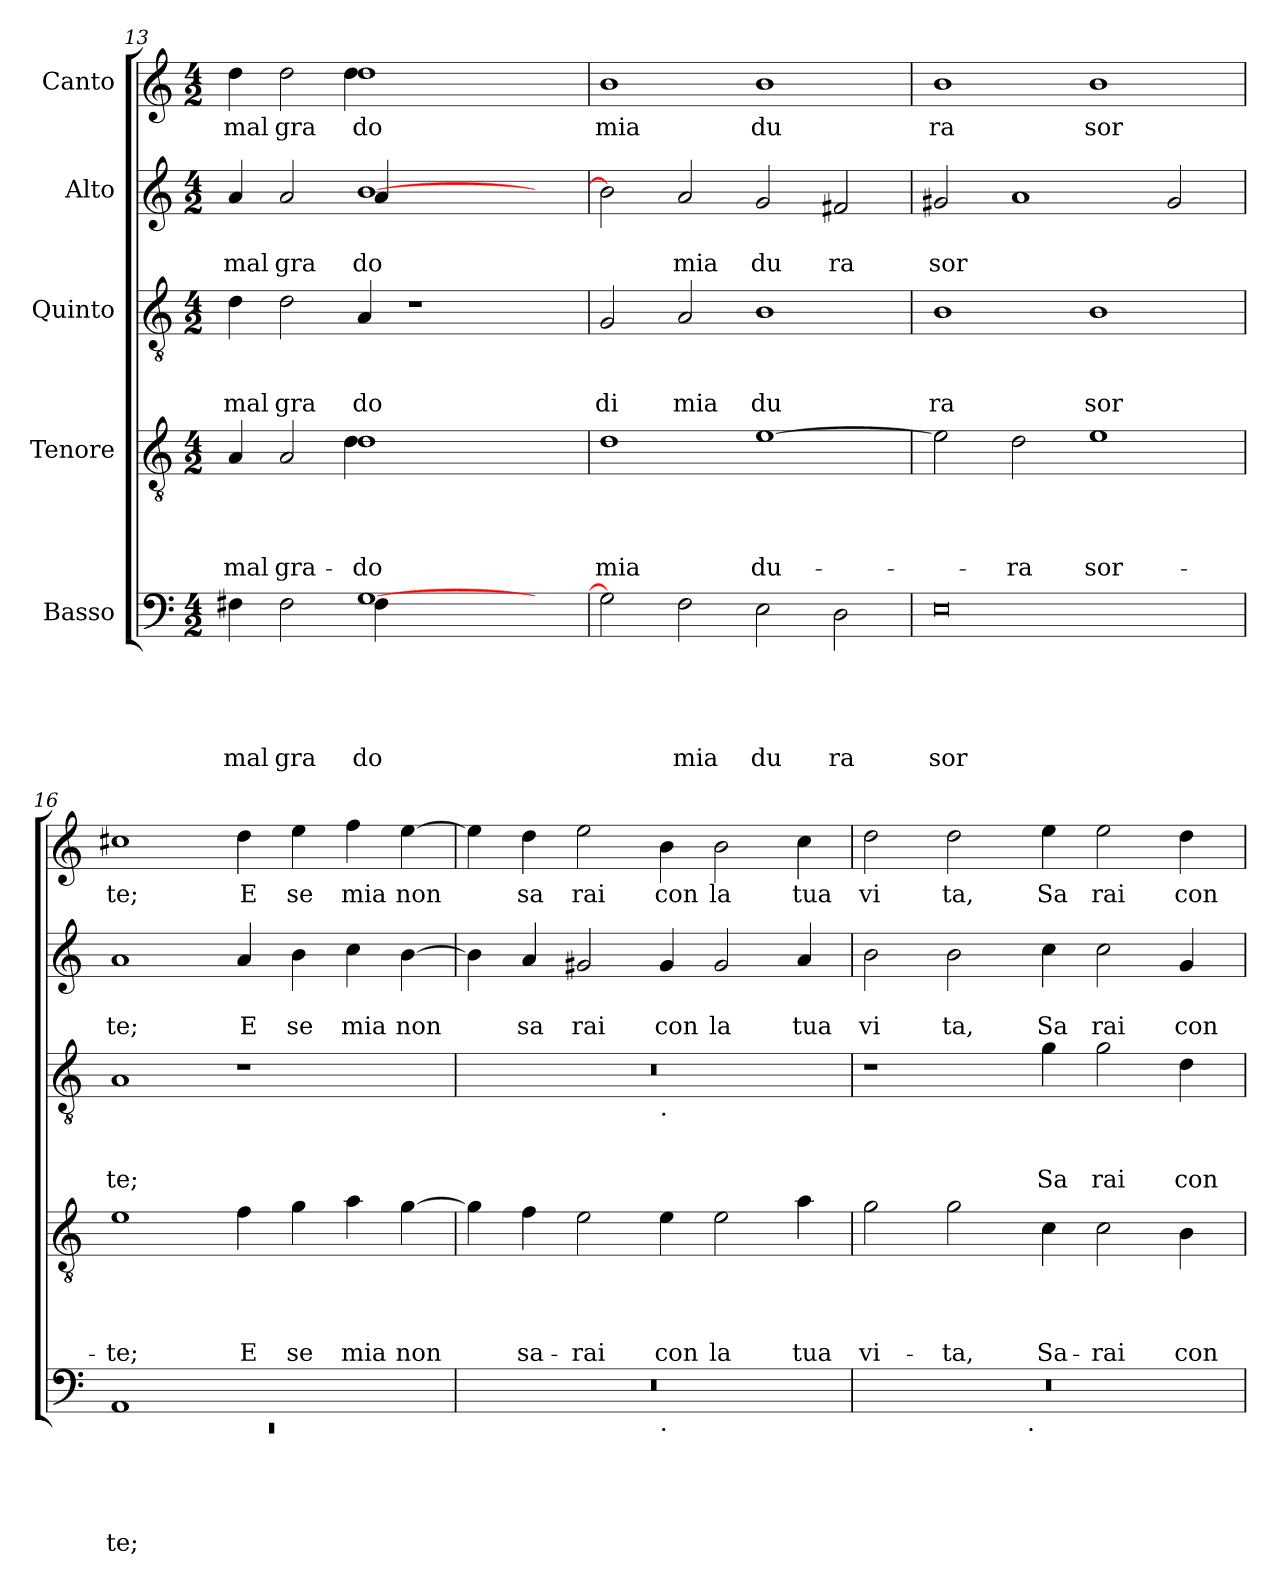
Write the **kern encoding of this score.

**kern	**text	**text	**text	**text	**text	**kern	**text	**text	**text	**text	**kern	**text	**text	**text	**kern	**text	**text	**kern	**text
*part5	*part5	*part5	*part5	*part5	*part5	*part4	*part4	*part4	*part4	*part4	*part3	*part3	*part3	*part3	*part2	*part2	*part2	*part1	*part1
*staff5	*staff5	*staff5	*staff5	*staff5	*staff5	*staff4	*staff4	*staff4	*staff4	*staff4	*staff3	*staff3	*staff3	*staff3	*staff2	*staff2	*staff2	*staff1	*staff1
*I"Basso	*	*	*	*	*	*I"Tenore	*	*	*	*	*I"Quinto	*	*	*	*I"Alto	*	*	*I"Canto	*
*clefF4	*	*	*	*	*	*clefGv2	*	*	*	*	*clefGv2	*	*	*	*clefG2	*	*	*clefG2	*
*k[]	*	*	*	*	*	*k[]	*	*	*	*	*k[]	*	*	*	*k[]	*	*	*k[]	*
*C:	*	*	*	*	*	*C:	*	*	*	*	*C:	*	*	*	*C:	*	*	*C:	*
*M4/2	*	*	*	*	*	*M4/2	*	*	*	*	*M4/2	*	*	*	*M4/2	*	*	*M4/2	*
=13	=13	=13	=13	=13	=13	=13	=13	=13	=13	=13	=13	=13	=13	=13	=13	=13	=13	=13	=13
!	!	!	!	!	!LO:LY:b	!	!	!	!	!LO:LY:b	!	!	!	!LO:LY:b	!	!	!LO:LY:b	!	!LO:LY:b
*^	*	*	*	*	*	*^	*	*	*	*	*	*	*	*	*^	*	*	*^	*
4F#X\	2.ryy	.	.	.	.	mal	4A/	2.ryy	.	.	.	mal	4d\	.	.	mal	4a/	2.ryy	.	mal	4dd\	2.ryy	mal
!	!	!	!	!	!	!LO:LY:b	!	!	!	!	!	!LO:LY:b	!	!	!	!LO:LY:b	!	!	!	!LO:LY:b	!	!	!LO:LY:b
2F#\	.	.	.	.	.	gra	2A/	.	.	.	.	gra-	2d\	.	.	gra	2a/	.	.	gra	2dd\	.	gra
!	!	!	!	!	!	!LO:LY:b	!	!	!	!	!	!	!	!	!	!	!	!	!	!	!	!	!
!	!	!	!	!	!	!LO:LY:b	!	!	!	!	!	!LO:LY:b	!	!	!	!	!	!	!	!	!	!	!
!	!	!	!	!	!	!	!	!	!	!	!	!LO:LY:b	!	!	!	!LO:LY:b	!	!	!	!LO:LY:b	!	!	!
!	!	!	!	!	!	!	!	!	!	!	!	!	!	!	!	!	!	!	!	!LO:LY:b	!	!	!LO:LY:b
!	!	!	!	!	!	!	!	!	!	!	!	!	!	!	!	!	!	!	!	!	!	!	!LO:LY:b
[>1G	4F#\	.	.	.	.	do	1d	4d\	.	.	.	do	4A/	.	.	do	[>1b	4a/	.	do	1dd	4dd\	do
.	4ryy	.	.	.	.	.	.	4ryy	.	.	.	.	1r	.	.	.	.	4ryy	.	.	.	4ryy	.
.	2.ryy	.	.	.	.	.	.	2.ryy	.	.	.	.	.	.	.	.	.	2.ryy	.	.	.	2.ryy	.
4ryy	.	.	.	.	.	.	4ryy	.	.	.	.	.	.	.	.	.	4ryy	.	.	.	4ryy	.	.
*v	*v	*	*	*	*	*	*	*	*	*	*	*	*	*	*	*	*v	*v	*	*	*v	*v	*
*	*	*	*	*	*	*v	*v	*	*	*	*	*	*	*	*	*	*	*	*	*
=14	=14	=14	=14	=14	=14	=14	=14	=14	=14	=14	=14	=14	=14	=14	=14	=14	=14	=14	=14
!	!	!	!	!	!	!	!	!	!	!LO:LY:b	!	!	!	!LO:LY:b	!	!	!	!	!LO:LY:b
2G\]	.	.	.	.	.	1d	.	.	.	mia	2G/	.	.	di	2b\]	.	.	1b	mia
!	!	!	!	!	!LO:LY:b	!	!	!	!	!	!	!	!	!LO:LY:b	!	!	!LO:LY:b	!	!
2F\	.	.	.	.	mia	.	.	.	.	.	2A/	.	.	mia	2a/	.	mia	.	.
!	!	!	!	!	!LO:LY:b	!	!	!	!	!LO:LY:b	!	!	!	!LO:LY:b	!	!	!LO:LY:b	!	!LO:LY:b
2E\	.	.	.	.	du	[>1e	.	.	.	du-	1B	.	.	du	2g/	.	du	1b	du
!	!	!	!	!	!LO:LY:b	!	!	!	!	!	!	!	!	!	!	!	!LO:LY:b	!	!
2D\	.	.	.	.	ra	.	.	.	.	.	.	.	.	.	2f#X/	.	ra	.	.
=15	=15	=15	=15	=15	=15	=15	=15	=15	=15	=15	=15	=15	=15	=15	=15	=15	=15	=15	=15
!	!	!	!	!	!LO:LY:b	!	!	!	!	!	!	!	!	!LO:LY:b	!	!	!LO:LY:b	!	!LO:LY:b
0E	.	.	.	.	sor	2e\]	.	.	.	.	1B	.	.	ra	2g#X/	.	sor	1b	ra
!	!	!	!	!	!	!	!	!	!	!LO:LY:b	!	!	!	!	!	!	!	!	!
.	.	.	.	.	.	2d\	.	.	.	-ra	.	.	.	.	1a	.	.	.	.
!	!	!	!	!	!	!	!	!	!	!LO:LY:b	!	!	!	!LO:LY:b	!	!	!	!	!LO:LY:b
.	.	.	.	.	.	1e	.	.	.	sor-	1B	.	.	sor	.	.	.	1b	sor
.	.	.	.	.	.	.	.	.	.	.	.	.	.	.	2g#/	.	.	.	.
=16	=16	=16	=16	=16	=16	=16	=16	=16	=16	=16	=16	=16	=16	=16	=16	=16	=16	=16	=16
*^	*	*	*	*	*	*	*	*	*	*	*	*	*	*	*	*	*	*	*
!	!LO:N:vis=1	!	!	!	!	!LO:LY:b	!	!	!	!	!LO:LY:b	!	!	!	!LO:LY:b	!	!	!LO:LY:b	!	!LO:LY:b
1AA	0rEE	.	.	.	.	te;	1e	.	.	.	-te;	1A	.	.	te;	1a	.	te;	1cc#X	te;
!	!	!	!	!	!	!	!	!	!	!	!LO:LY:b	!	!	!	!	!	!	!LO:LY:b	!	!LO:LY:b
1ryy	.	.	.	.	.	.	4f\	.	.	.	E	1r	.	.	.	4a/	.	E	4dd\	E
!	!	!	!	!	!	!	!	!	!	!	!LO:LY:b	!	!	!	!	!	!	!LO:LY:b	!	!LO:LY:b
.	.	.	.	.	.	.	4g\	.	.	.	se	.	.	.	.	4b\	.	se	4ee\	se
!	!	!	!	!	!	!	!	!	!	!	!LO:LY:b	!	!	!	!	!	!	!LO:LY:b	!	!LO:LY:b
.	.	.	.	.	.	.	4a\	.	.	.	mia	.	.	.	.	4cc\	.	mia	4ff\	mia
!	!	!	!	!	!	!	!	!	!	!	!LO:LY:b	!	!	!	!	!	!	!LO:LY:b	!	!LO:LY:b
.	.	.	.	.	.	.	[>4g\	.	.	.	non	.	.	.	.	[>4b\	.	non	[>4ee\	non
=17	=17	=17	=17	=17	=17	=17	=17	=17	=17	=17	=17	=17	=17	=17	=17	=17	=17	=17	=17	=17
*	*	*	*	*	*	*	*	*	*	*	*	*^	*	*	*	*	*	*	*	*
0r	1ryy	.	.	.	.	.	4g\]	.	.	.	.	0r	1ryy	.	.	.	4b\]	.	.	4ee\]	.
!	!	!	!	!	!	!	!	!	!	!	!LO:LY:b	!	!	!	!	!	!	!	!LO:LY:b	!	!LO:LY:b
.	.	.	.	.	.	.	4f\	.	.	.	sa-	.	.	.	.	.	4a/	.	sa	4dd\	sa
!	!	!	!	!	!	!	!	!	!	!	!LO:LY:b	!	!	!	!	!	!	!	!LO:LY:b	!	!LO:LY:b
.	.	.	.	.	.	.	2e\	.	.	.	-rai	.	.	.	.	.	2g#X/	.	rai	2ee\	rai
!	!	!	!	!	!	!	!	!	!	!	!	!	!LO:TX:b:t=.	!	!	!	!	!	!	!	!
!	!LO:TX:b:t=.	!	!	!	!	!	!	!	!	!	!	!	!	!	!	!	!	!	!	!	!
!	!	!	!	!	!	!	!	!	!	!	!LO:LY:b	!	!	!	!	!	!	!	!LO:LY:b	!	!LO:LY:b
.	1ryy	.	.	.	.	.	4e\	.	.	.	con	.	1ryy	.	.	.	4g#/	.	con	4b\	con
!	!	!	!	!	!	!	!	!	!	!	!LO:LY:b	!	!	!	!	!	!	!	!LO:LY:b	!	!LO:LY:b
.	.	.	.	.	.	.	2e\	.	.	.	la	.	.	.	.	.	2g#/	.	la	2b\	la
!	!	!	!	!	!	!	!	!	!	!	!LO:LY:b	!	!	!	!	!	!	!	!LO:LY:b	!	!LO:LY:b
.	.	.	.	.	.	.	4a\	.	.	.	tua	.	.	.	.	.	4a/	.	tua	4cc\	tua
=18	=18	=18	=18	=18	=18	=18	=18	=18	=18	=18	=18	=18	=18	=18	=18	=18	=18	=18	=18	=18	=18
!	!	!	!	!	!	!	!	!	!	!	!LO:LY:b	!	!	!	!	!	!	!	!LO:LY:b	!	!LO:LY:b
*	*	*	*	*	*	*	*	*	*	*	*	*v	*v	*	*	*	*	*	*	*	*
0r	2ryy	.	.	.	.	.	2g\	.	.	.	vi-	1r	.	.	.	2b\	.	vi	2dd\	vi
!	!	!	!	!	!	!	!	!	!	!	!LO:LY:b	!	!	!	!	!	!	!LO:LY:b	!	!LO:LY:b
.	4...ryy	.	.	.	.	.	2g\	.	.	.	-ta,	.	.	.	.	2b\	.	ta,	2dd\	ta,
!	!LO:TX:b:t=.	!	!	!	!	!	!	!	!	!	!	!	!	!	!	!	!	!	!	!
.	1ryy	.	.	.	.	.	.	.	.	.	.	.	.	.	.	.	.	.	.	.
!	!	!	!	!	!	!	!	!	!	!	!LO:LY:b	!	!	!	!LO:LY:b	!	!	!LO:LY:b	!	!LO:LY:b
.	.	.	.	.	.	.	4c\	.	.	.	Sa-	4g\	.	.	Sa	4cc\	.	Sa	4ee\	Sa
!	!	!	!	!	!	!	!	!	!	!	!LO:LY:b	!	!	!	!LO:LY:b	!	!	!LO:LY:b	!	!LO:LY:b
.	.	.	.	.	.	.	2c\	.	.	.	-rai	2g\	.	.	rai	2cc\	.	rai	2ee\	rai
!	!	!	!	!	!	!	!	!	!	!	!LO:LY:b	!	!	!	!LO:LY:b	!	!	!LO:LY:b	!	!LO:LY:b
.	.	.	.	.	.	.	4B\	.	.	.	con	4d\	.	.	con	4g/	.	con	4dd\	con
.	32ryy	.	.	.	.	.	.	.	.	.	.	.	.	.	.	.	.	.	.	.
*v	*v	*	*	*	*	*	*	*	*	*	*	*	*	*	*	*	*	*	*	*
=	=	=	=	=	=	=	=	=	=	=	=	=	=	=	=	=	=	=	=
*-	*-	*-	*-	*-	*-	*-	*-	*-	*-	*-	*-	*-	*-	*-	*-	*-	*-	*-	*-
